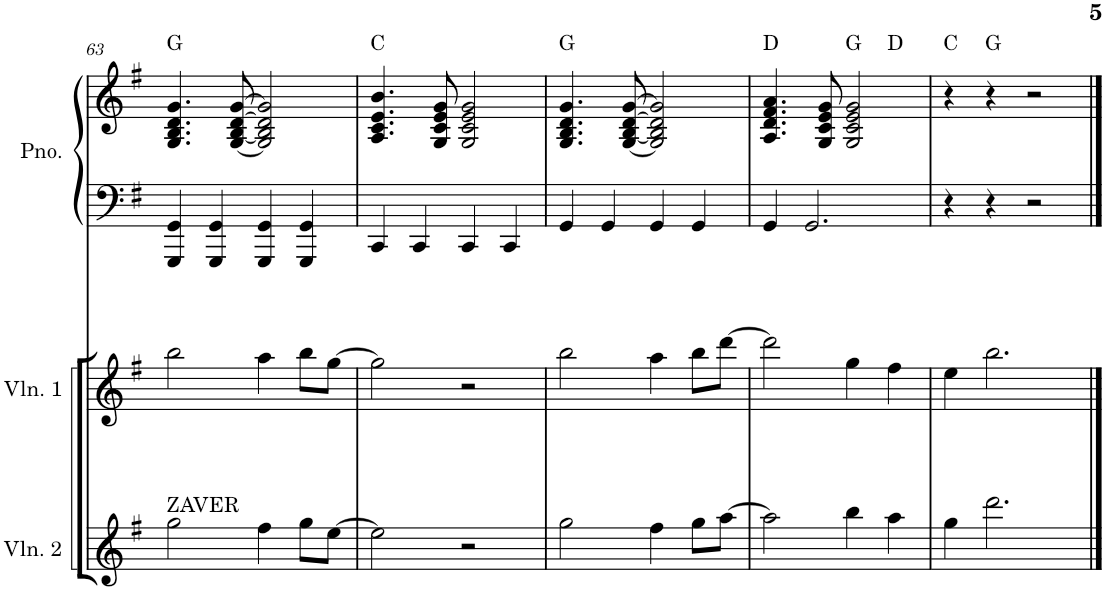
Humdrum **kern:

**kern	**kern	**kern	**kern	**harte
*part3	*part2	*part1	*part1	*part1
*staff4	*staff3	*staff2	*staff1	*
*I"Violin 2	*I"Violin 1	*I"Piano	*	*
*I'Vln. 2	*I'Vln. 1	*I'Pno.	*	*
!!LO:PB:g=z
*clefG2	*clefG2	*clefF4	*clefG2	*
*k[f#]	*k[f#]	*k[f#]	*k[f#]	*
*M4/4	*M4/4	*M4/4	*M4/4	*
=63	=63	=63	=63	=63
!LO:TX:a:t=ZAVER	!	!	!	!
2gg\	2bb\	4GGG/ 4GG/	4.G/ 4.B/ 4.d/ 4.g/	G:maj
.	.	4GGG/ 4GG/	.	.
.	.	.	[8G/ [8B/ [8d/ [8g/	.
4ff#\	4aa\	4GGG/ 4GG/	2G/] 2B/] 2d/] 2g/]	.
8gg\L	8bb\L	4GGG/ 4GG/	.	.
[8ee\J	[8gg\J	.	.	.
=64	=64	=64	=64	=64
2ee\]	2gg\]	4CC/	4.A/ 4.c/ 4.e/ 4.b/	C:maj
.	.	4CC/	.	.
.	.	.	8G/ 8c/ 8e/ 8g/	.
2r	2r	4CC/	2G/ 2c/ 2e/ 2g/	.
.	.	4CC/	.	.
=65	=65	=65	=65	=65
2gg\	2bb\	4GG/	4.G/ 4.B/ 4.d/ 4.g/	G:maj
.	.	4GG/	.	.
.	.	.	[8G/ [8B/ [8d/ [8g/	.
4ff#\	4aa\	4GG/	2G/] 2B/] 2d/] 2g/]	.
8gg\L	8bb\L	4GG/	.	.
[8aa\J	[8ddd\J	.	.	.
=66	=66	=66	=66	=66
*	*	*	*^	*
2aa\]	2ddd\]	4GG/	4.A/ 4.d/ 4.f#/ 4.a/	2.ryy	D:maj
.	.	2.GG/	.	.	.
.	.	.	8G/ 8c/ 8e/ 8g/	.	.
4bb\	4gg\	.	2G/ 2c/ 2e/ 2g/	.	G:maj
4aa\	4ff#\	.	.	4ryy	D:maj
*	*	*	*v	*v	*
=67	=67	=67	=67	=67
4gg\	4ee\	4r	4r	C:maj
2.ddd\	2.bb\	4r	4r	G:maj
.	.	2r	2r	.
==	==	==	==	==
*-	*-	*-	*-	*-
